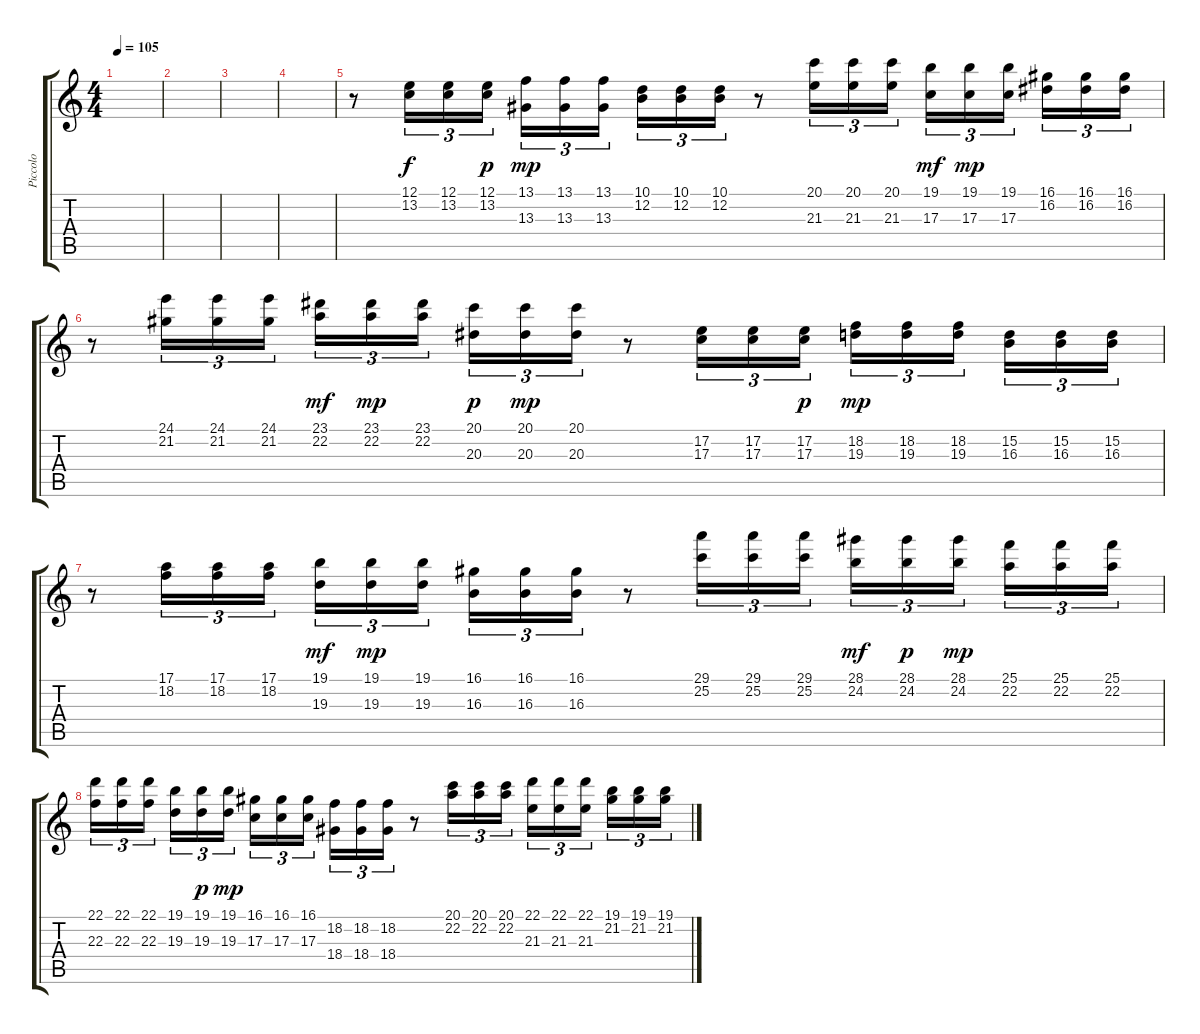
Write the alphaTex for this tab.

\track ("Piccolo" "Piccolo") {instrument piccolo}
\staff {score tabs}
\tuning (E4 B3 G3 D3 A2 E2) {hide}
\ts (4 4)
\tempo 105
\clef g2
\ks c
|
|
|
|
r.8 (12.1 13.2).16{tu (3 2)} (12.1 13.2).16{tu (3 2)} (12.1 13.2).16{tu (3 2) dy p} (13.1 13.3).16{tu (3 2) dy mp} (13.1 13.3).16{tu (3 2)} (13.1 13.3).16{tu (3 2) beam splitsecondary} (10.1 12.2).16{tu (3 2)} (10.1 12.2).16{tu (3 2)} (10.1 12.2).16{tu (3 2)} r.8 (20.1 21.3).16{tu (3 2)} (20.1 21.3).16{tu (3 2)} (20.1 21.3).16{tu (3 2)} (19.1 17.3).16{tu (3 2) dy mf} (19.1 17.3).16{tu (3 2) dy mp} (19.1 17.3).16{tu (3 2) beam splitsecondary} (16.1 16.2).16{tu (3 2)} (16.1 16.2).16{tu (3 2)} (16.1 16.2).16{tu (3 2)} |
r.8 (24.1 21.2).16{tu (3 2)} (24.1 21.2).16{tu (3 2)} (24.1 21.2).16{tu (3 2)} (23.1 22.2).16{tu (3 2) dy mf} (23.1 22.2).16{tu (3 2) dy mp} (23.1 22.2).16{tu (3 2) beam splitsecondary} (20.1 20.3).16{tu (3 2) dy p} (20.1 20.3).16{tu (3 2) dy mp} (20.1 20.3).16{tu (3 2)} r.8 (17.2 17.3).16{tu (3 2)} (17.2 17.3).16{tu (3 2)} (17.2 17.3).16{tu (3 2) dy p} (18.2 19.3).16{tu (3 2) dy mp} (18.2 19.3).16{tu (3 2)} (18.2 19.3).16{tu (3 2) beam splitsecondary} (15.2 16.3).16{tu (3 2)} (15.2 16.3).16{tu (3 2)} (15.2 16.3).16{tu (3 2)} |
r.8 (17.1 18.2).16{tu (3 2)} (17.1 18.2).16{tu (3 2)} (17.1 18.2).16{tu (3 2)} (19.1 19.3).16{tu (3 2) dy mf} (19.1 19.3).16{tu (3 2) dy mp} (19.1 19.3).16{tu (3 2) beam splitsecondary} (16.1 16.3).16{tu (3 2)} (16.1 16.3).16{tu (3 2)} (16.1 16.3).16{tu (3 2)} r.8 (29.1 25.2).16{tu (3 2)} (29.1 25.2).16{tu (3 2)} (29.1 25.2).16{tu (3 2)} (28.1 24.2).16{tu (3 2) dy mf} (28.1 24.2).16{tu (3 2) dy p} (28.1 24.2).16{tu (3 2) dy mp beam splitsecondary} (25.1 22.2).16{tu (3 2)} (25.1 22.2).16{tu (3 2)} (25.1 22.2).16{tu (3 2)} |
(22.1 22.3).16{tu (3 2)} (22.1 22.3).16{tu (3 2)} (22.1 22.3).16{tu (3 2) beam splitsecondary} (19.1 19.3).16{tu (3 2)} (19.1 19.3).16{tu (3 2) dy p} (19.1 19.3).16{tu (3 2) dy mp} (16.1 17.3).16{tu (3 2)} (16.1 17.3).16{tu (3 2)} (16.1 17.3).16{tu (3 2) beam splitsecondary} (18.2 18.4).16{tu (3 2)} (18.2 18.4).16{tu (3 2)} (18.2 18.4).16{tu (3 2)} r.8 (20.1 22.2).16{tu (3 2)} (20.1 22.2).16{tu (3 2)} (20.1 22.2).16{tu (3 2)} (22.1 21.3).16{tu (3 2)} (22.1 21.3).16{tu (3 2)} (22.1 21.3).16{tu (3 2) beam splitsecondary} (19.1 21.2).16{tu (3 2)} (19.1 21.2).16{tu (3 2)} (19.1 21.2).16{tu (3 2)}
